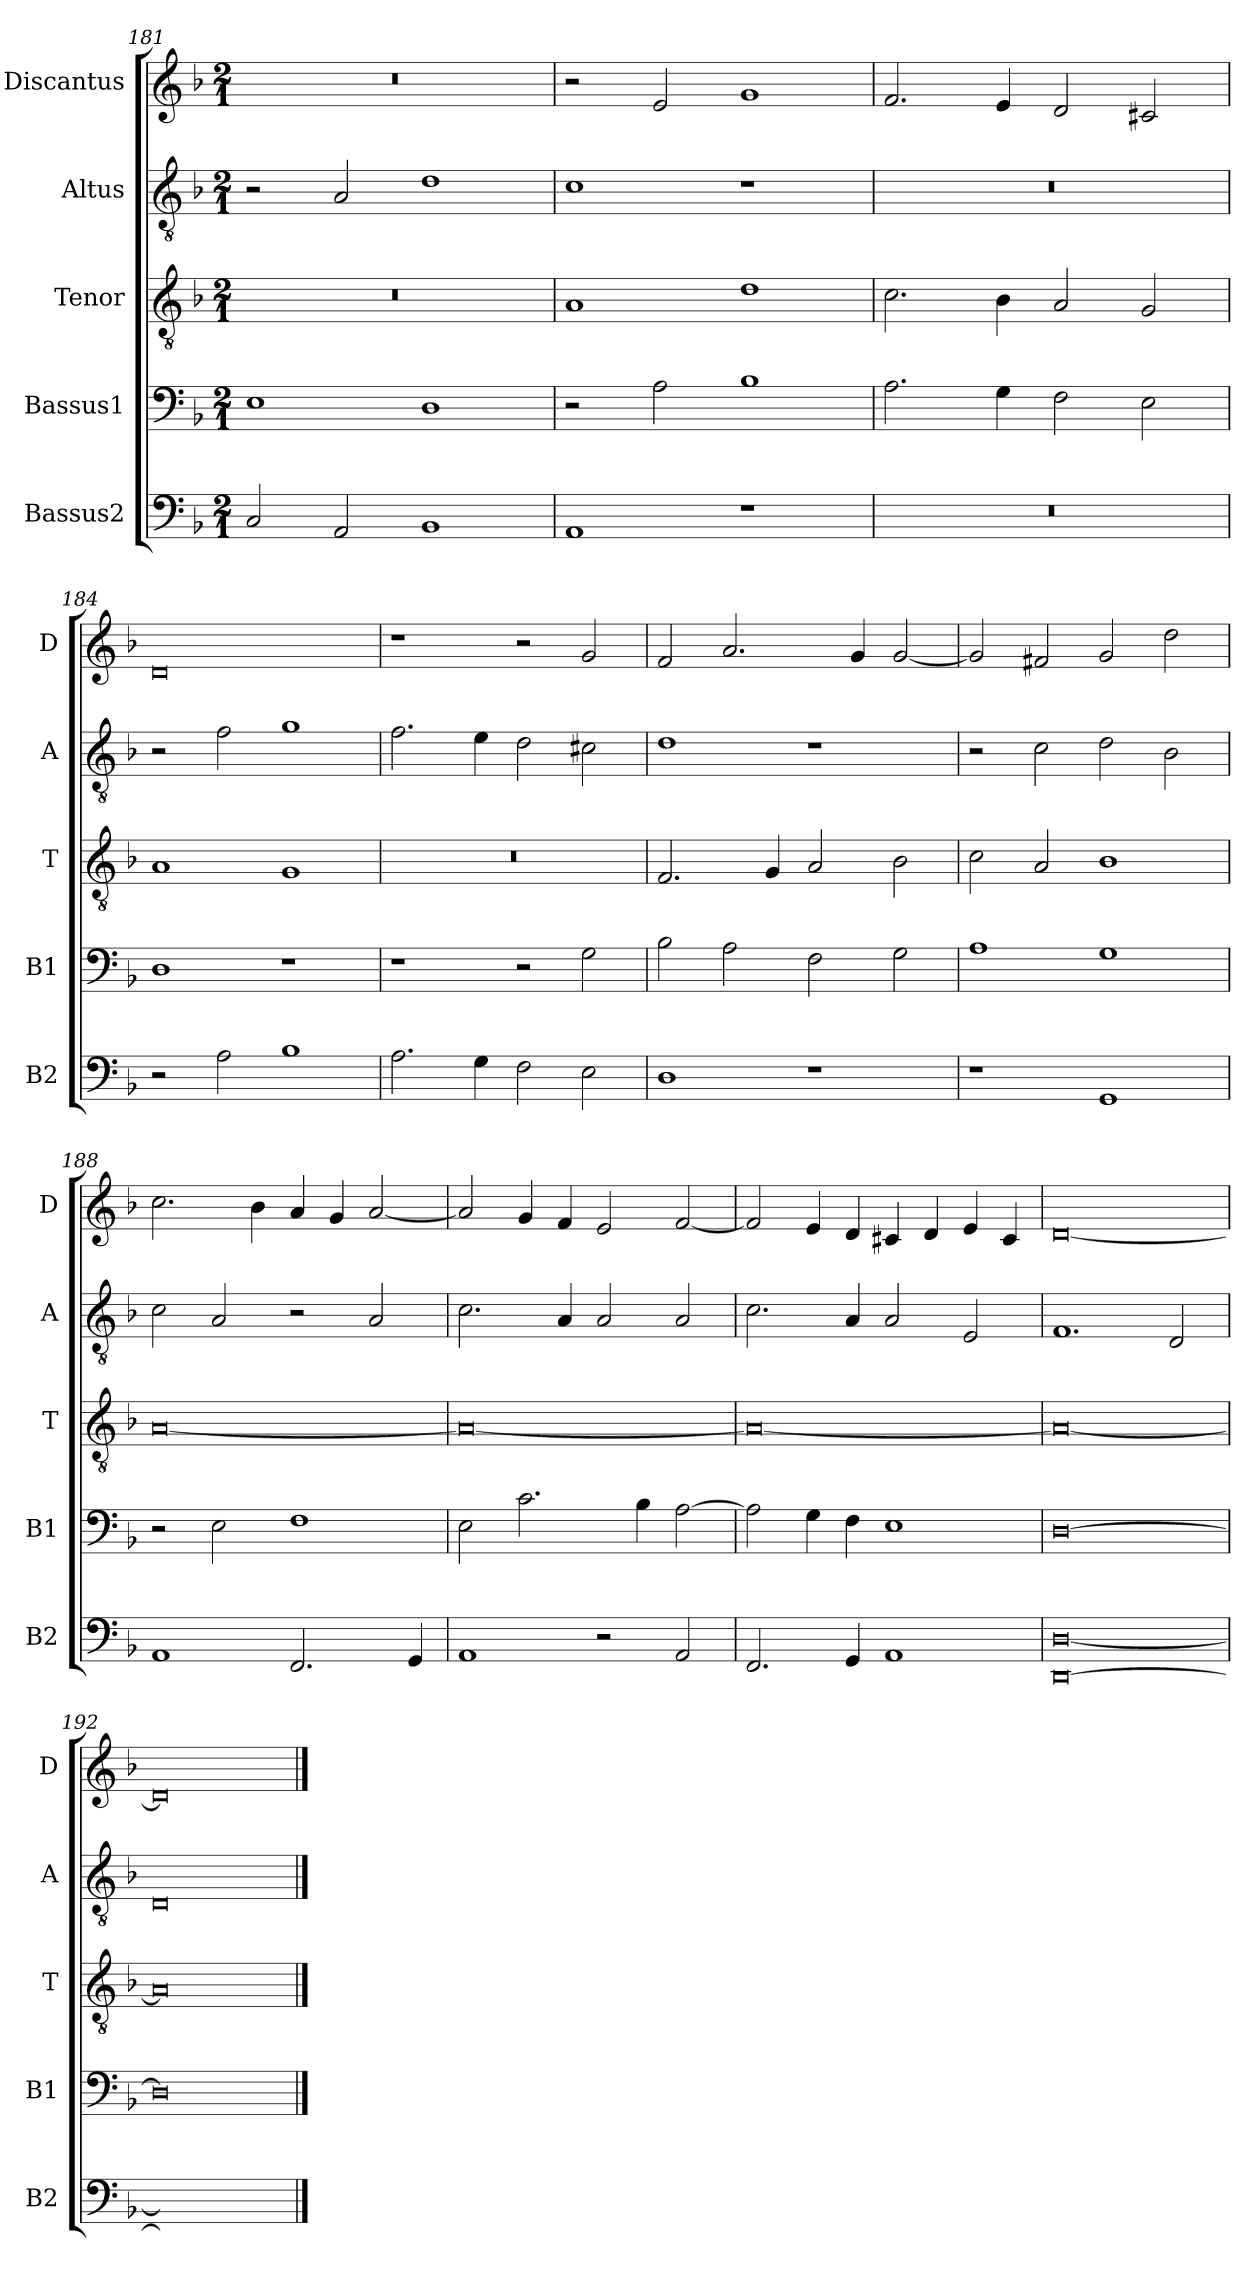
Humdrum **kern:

**kern	**kern	**kern	**kern	**kern
*part5	*part4	*part3	*part2	*part1
*staff5	*staff4	*staff3	*staff2	*staff1
*I"Bassus2	*I"Bassus1	*I"Tenor	*I"Altus	*I"Discantus
*I'B2	*I'B1	*I'T	*I'A	*I'D
*clefF4	*clefF4	*clefGv2	*clefGv2	*clefG2
*k[b-]	*k[b-]	*k[b-]	*k[b-]	*k[b-]
*M2/1	*M2/1	*M2/1	*M2/1	*M2/1
=181	=181	=181	=181	=181
2C/	1E	0r	2r	0r
2AA/	.	.	2A/	.
1BB-	1D	.	1d	.
=182	=182	=182	=182	=182
1AA	2r	1A	1c	2r
.	2A\	.	.	2e/
1r	1B-	1d	1r	1g
=183	=183	=183	=183	=183
0r	2.A\	2.c\	0r	2.f/
.	4G\	4B-\	.	4e/
.	2F\	2A/	.	2d/
.	2E\	2G/	.	2c#X/
=184	=184	=184	=184	=184
2r	1D	1A	2r	0d
2A\	.	.	2f\	.
1B-	1r	1G	1g	.
=185	=185	=185	=185	=185
2.A\	1r	0r	2.f\	1r
4G\	.	.	4e\	.
2F\	2r	.	2d\	2r
2E\	2G\	.	2c#X\	2g/
=186	=186	=186	=186	=186
1D	2B-\	2.F/	1d	2f/
.	2A\	.	.	2.a/
.	.	4G/	.	.
1r	2F\	2A/	1r	.
.	.	.	.	4g/
.	2G\	2B-\	.	[2g/
=187	=187	=187	=187	=187
1r	1A	2c\	2r	2g/]
.	.	2A/	2c\	2f#X/
1GG	1G	1B-	2d\	2g/
.	.	.	2B-\	2dd\
=188	=188	=188	=188	=188
1AA	2r	[0A	2c\	2.cc\
.	2E\	.	2A/	.
.	.	.	.	4b-\
2.FF/	1F	.	2r	4a/
.	.	.	.	4g/
.	.	.	2A/	[2a/
4GG/	.	.	.	.
=189	=189	=189	=189	=189
1AA	2E\	0A_	2.c\	2a/]
.	2.c\	.	.	4g/
.	.	.	4A/	4f/
2r	.	.	2A/	2e/
.	4B-\	.	.	.
2AA/	[2A\	.	2A/	[2f/
=190	=190	=190	=190	=190
2.FF/	2A\]	0A_	2.c\	2f/]
.	4G\	.	.	4e/
4GG/	4F\	.	4A/	4d/
1AA	1E	.	2A/	4c#X/
.	.	.	.	4d/
.	.	.	2E/	4e/
.	.	.	.	4c#/
=191	=191	=191	=191	=191
*^	*	*	*	*
[0DD\	[0D/	[0D	0A_	1.F	[0d
.	.	.	.	2D/	.
=192	=192	=192	=192	=192	=192
0DD\yy]	0D/yy]	0D]	0A]	0D	0d]
*v	*v	*	*	*	*
==	==	==	==	==
*-	*-	*-	*-	*-
